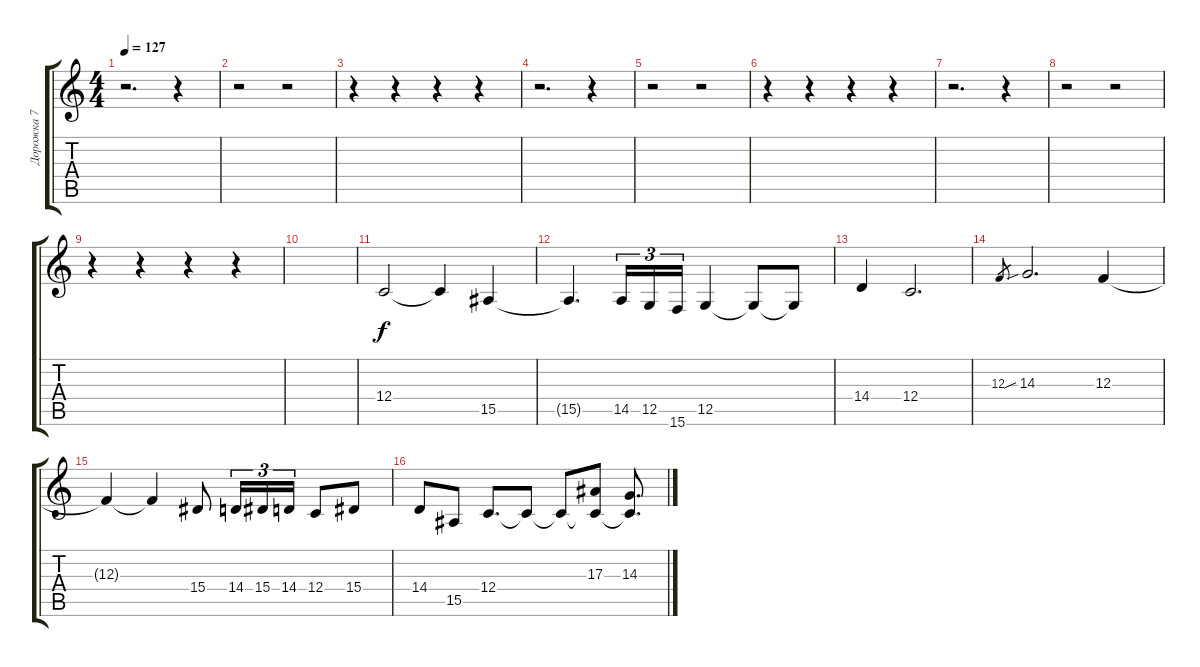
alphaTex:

\track ("Дорожка 7" "Дорожка 7") {instrument accordion}
\staff {score tabs}
\tuning (D4 A3 F3 C3 G2 D2) {hide}
\ts (4 4)
\tempo 127
\clef g2
\ks c
r.2{d dy f} r.4 |
r.2 r.2 |
r.4 r.4 r.4 r.4 |
r.2{d} r.4 |
r.2 r.2 |
r.4 r.4 r.4 r.4 |
r.2{d} r.4 |
r.2 r.2 |
r.4 r.4 r.4 r.4 |
|
12.4.2 12.4{t}.4 15.5.4 |
15.5{t}.4{d} 14.5.16{tu (3 2)} 12.5.16{tu (3 2)} 15.6.16{tu (3 2)} 12.5.4 12.5{t}.8 12.5{t}.8 |
14.4.4 12.4.2{d} |
12.3.8{gr} 14.3{sib}.2{d} 12.3.4 |
12.3{t}.4 12.3{t}.4 15.4.8 14.4.16{tu (3 2)} 15.4.16{tu (3 2)} 14.4.16{tu (3 2)} 12.4.8 15.4.8 |
14.4.8 15.5.8 12.4.8{d} 12.4{t}.8 12.4{t}.8 (17.3 12.4{t}).8 (14.3 12.4{t}).8{d}
